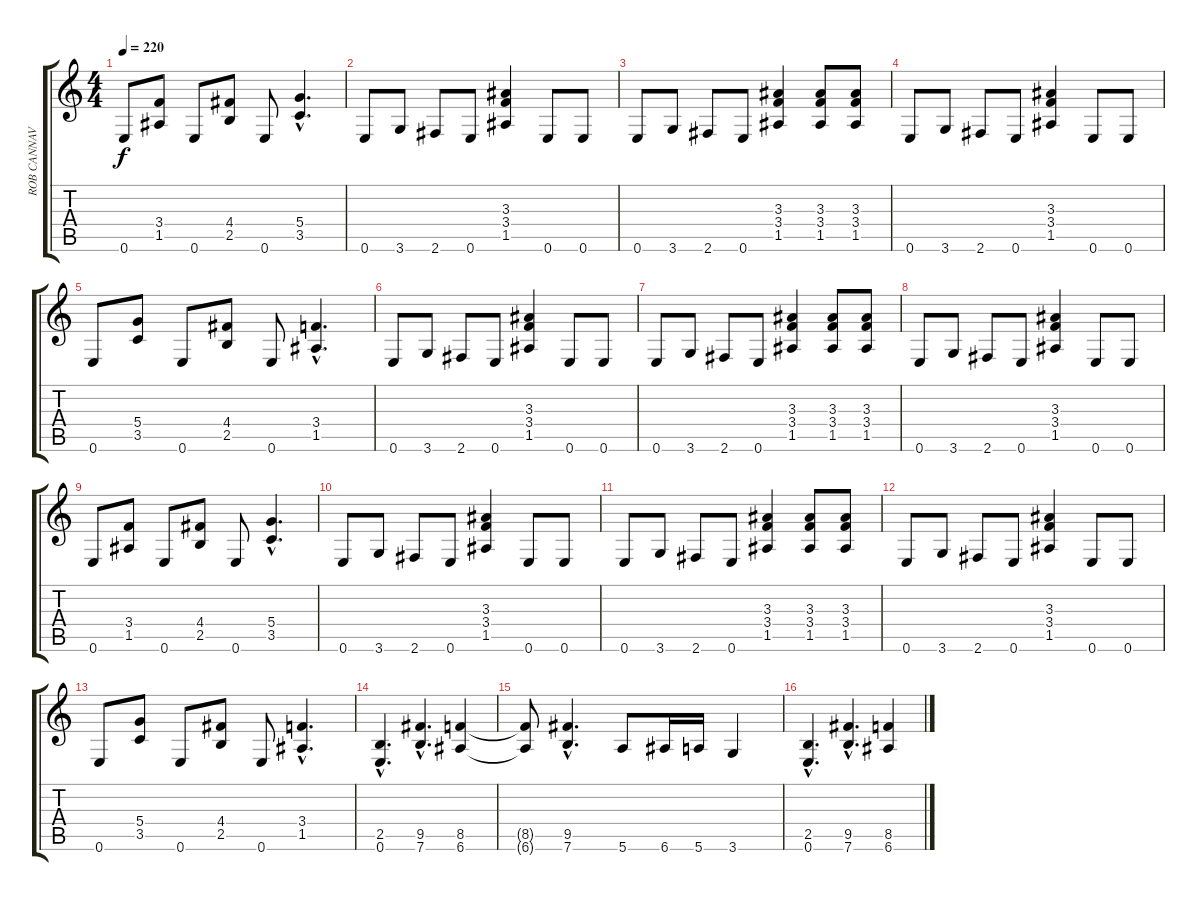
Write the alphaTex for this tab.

\track ("ROB CANNAVINO - Guitar" "ROB CANNAV") {instrument overdrivenguitar}
\staff {score tabs}
\tuning (E4 B3 G3 D3 A2 E2) {hide}
\ts (4 4)
\tempo 220
\clef g2
\ks c
0.6.8{dy f} (3.4 1.5).8 0.6.8 (4.4 2.5).8 0.6.8 (5.4{hac} 3.5{hac}).4{d} |
0.6.8 3.6.8 2.6.8 0.6.8 (3.3 3.4 1.5).4 0.6.8 0.6.8 |
0.6.8 3.6.8 2.6.8 0.6.8 (3.3 3.4 1.5).4 (3.3 3.4 1.5).8 (3.3 3.4 1.5).8 |
0.6.8 3.6.8 2.6.8 0.6.8 (3.3 3.4 1.5).4 0.6.8 0.6.8 |
0.6.8 (5.4 3.5).8 0.6.8 (4.4 2.5).8 0.6.8 (3.4{hac} 1.5{hac}).4{d} |
0.6.8 3.6.8 2.6.8 0.6.8 (3.3 3.4 1.5).4 0.6.8 0.6.8 |
0.6.8 3.6.8 2.6.8 0.6.8 (3.3 3.4 1.5).4 (3.3 3.4 1.5).8 (3.3 3.4 1.5).8 |
0.6.8 3.6.8 2.6.8 0.6.8 (3.3 3.4 1.5).4 0.6.8 0.6.8 |
0.6.8 (3.4 1.5).8 0.6.8 (4.4 2.5).8 0.6.8 (5.4{hac} 3.5{hac}).4{d} |
0.6.8 3.6.8 2.6.8 0.6.8 (3.3 3.4 1.5).4 0.6.8 0.6.8 |
0.6.8 3.6.8 2.6.8 0.6.8 (3.3 3.4 1.5).4 (3.3 3.4 1.5).8 (3.3 3.4 1.5).8 |
0.6.8 3.6.8 2.6.8 0.6.8 (3.3 3.4 1.5).4 0.6.8 0.6.8 |
0.6.8 (5.4 3.5).8 0.6.8 (4.4 2.5).8 0.6.8 (3.4{hac} 1.5{hac}).4{d} |
(2.5{hac} 0.6{hac}).4{d} (9.5{hac} 7.6{hac}).4{d} (8.5 6.6).4 |
(8.5{t} 6.6{t}).8 (9.5{hac} 7.6{hac}).4{d} 5.6.8 6.6.16 5.6.16 3.6.4 |
(2.5{hac} 0.6{hac}).4{d} (9.5{hac} 7.6{hac}).4{d} (8.5 6.6).4
